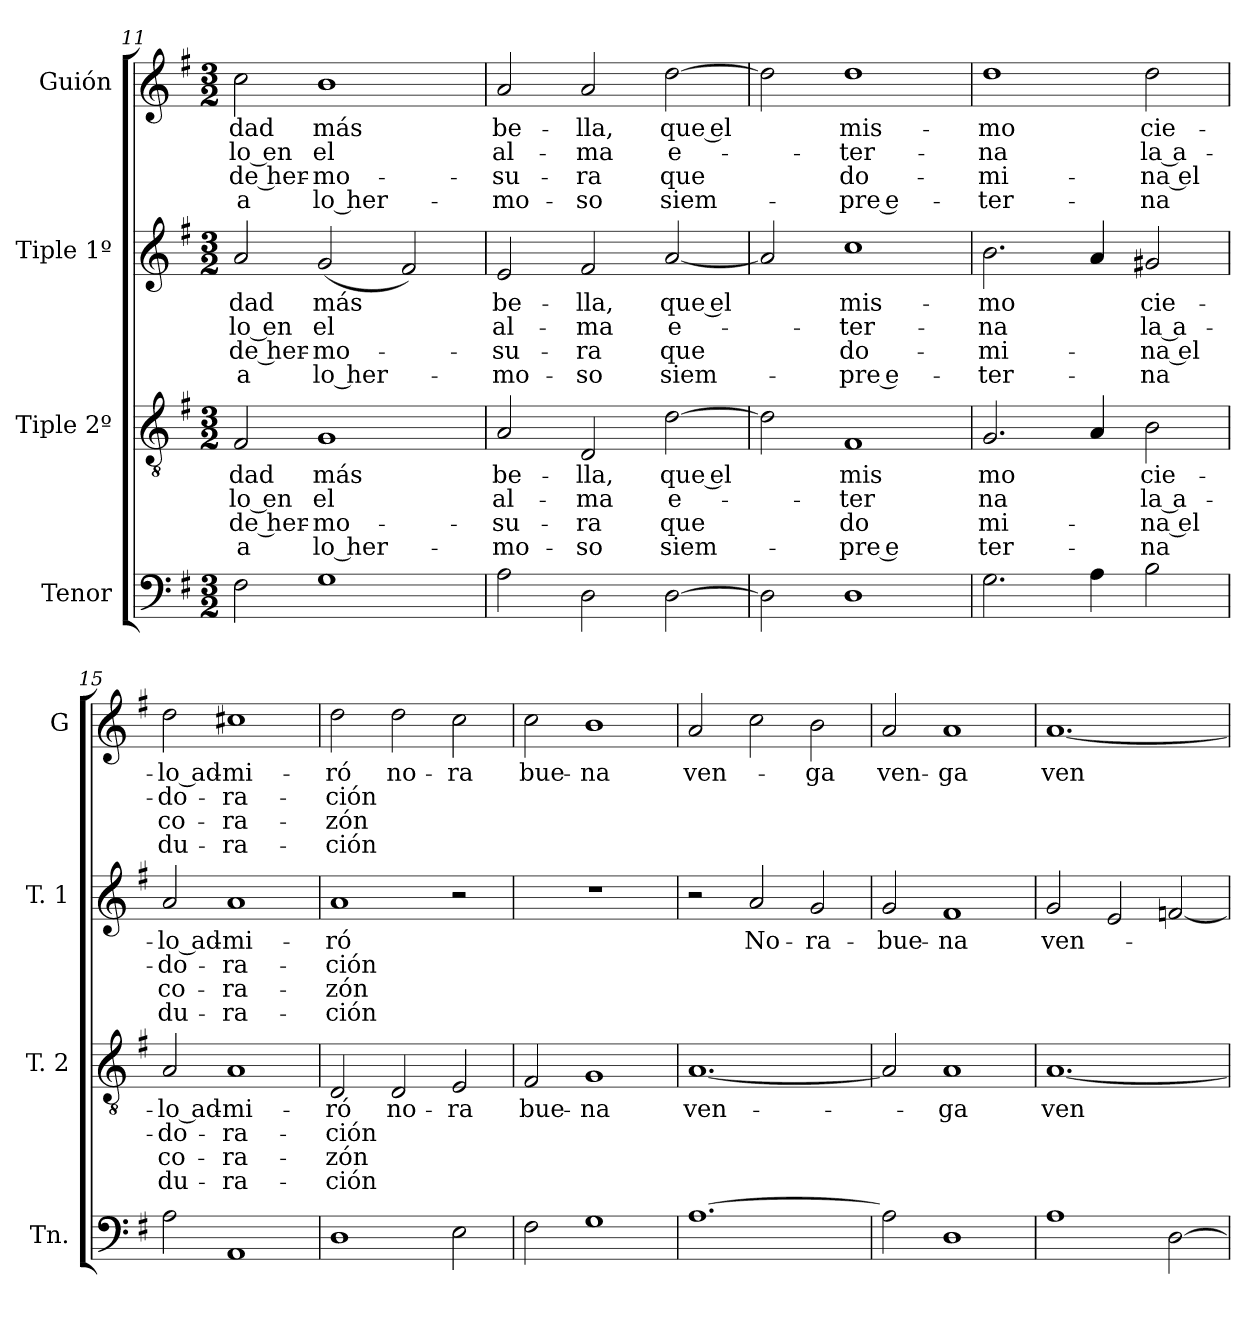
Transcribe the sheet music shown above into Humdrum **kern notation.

**kern	**kern	**text	**text	**text	**text	**kern	**text	**text	**text	**text	**kern	**text	**text	**text	**text
*part4	*part3	*part3	*part3	*part3	*part3	*part2	*part2	*part2	*part2	*part2	*part1	*part1	*part1	*part1	*part1
*staff4	*staff3	*staff3	*staff3	*staff3	*staff3	*staff2	*staff2	*staff2	*staff2	*staff2	*staff1	*staff1	*staff1	*staff1	*staff1
*I"Tenor	*I"Tiple 2º	*	*	*	*	*I"Tiple 1º	*	*	*	*	*I"Guión	*	*	*	*
*I'Tn.	*I'T. 2	*	*	*	*	*I'T. 1	*	*	*	*	*I'G	*	*	*	*
*clefF4	*clefGv2	*	*	*	*	*clefG2	*	*	*	*	*clefG2	*	*	*	*
*k[f#]	*k[f#]	*	*	*	*	*k[f#]	*	*	*	*	*k[f#]	*	*	*	*
*M3/2	*M3/2	*	*	*	*	*M3/2	*	*	*	*	*M3/2	*	*	*	*
=11	=11	=11	=11	=11	=11	=11	=11	=11	=11	=11	=11	=11	=11	=11	=11
2F#	2F#	-dad	-lo en	de her-	a	2a	-dad	-lo en	de her-	a	2cc	-dad	-lo en	de her-	a
1G	1G	más	el	-mo-	lo her-	(2g	más	el	-mo-	lo her-	1b	más	el	-mo-	lo her-
.	.	.	.	.	.	2f#)	.	.	.	.	.	.	.	.	.
=12	=12	=12	=12	=12	=12	=12	=12	=12	=12	=12	=12	=12	=12	=12	=12
2A	2A	be-	al-	-su-	-mo-	2e	be-	al-	-su-	-mo-	2a	be-	al-	-su-	-mo-
2D	2D	-lla,	-ma	-ra	-so	2f#	-lla,	-ma	-ra	-so	2a	-lla,	-ma	-ra	-so
[2D	[2d	que el	e-	que	siem-	[2a	que el	e-	que	siem-	[2dd	que el	e-	que	siem-
=13	=13	=13	=13	=13	=13	=13	=13	=13	=13	=13	=13	=13	=13	=13	=13
2D]	2d]	.	.	.	.	2a]	.	.	.	.	2dd]	.	.	.	.
1D	1F#	mis	-ter	do	-pre e	1cc	mis-	-ter-	do-	pre e-	1dd	mis-	-ter-	do-	pre e-
=14	=14	=14	=14	=14	=14	=14	=14	=14	=14	=14	=14	=14	=14	=14	=14
2.G	2.G	-mo	-na	-mi-	-ter-	2.b	-mo	-na	-mi-	-ter-	1dd	-mo	-na	-mi-	-ter-
4A	4A	.	.	.	.	4a	.	.	.	.	.	.	.	.	.
2B	2B	cie-	la a-	-na el	-na	2g#X	cie-	la a-	-na el	-na	2dd	cie-	la a-	-na el	-na
=15	=15	=15	=15	=15	=15	=15	=15	=15	=15	=15	=15	=15	=15	=15	=15
2A	2A	lo ad-	-do-	co-	du-	2a	lo ad-	-do-	co-	du-	2dd	-lo ad-	-do-	co-	du-
1AA	1A	-mi-	-ra-	-ra-	-ra-	1a	-mi-	-ra-	-ra-	-ra-	1cc#X	-mi-	-ra-	-ra-	-ra-
=16	=16	=16	=16	=16	=16	=16	=16	=16	=16	=16	=16	=16	=16	=16	=16
1D	2D	-ró	-ción	-zón	-ción	1a	-ró	-ción	-zón	-ción	2dd	-ró	-ción	-zón	-ción
.	2D	no-	.	.	.	.	.	.	.	.	2dd	no-	.	.	.
2E	2E	-ra	.	.	.	2r	.	.	.	.	2cc	-ra	.	.	.
=17	=17	=17	=17	=17	=17	=17	=17	=17	=17	=17	=17	=17	=17	=17	=17
2F#	2F#	bue-	.	.	.	1.r	.	.	.	.	2cc	bue-	.	.	.
1G	1G	-na	.	.	.	.	.	.	.	.	1b	-na	.	.	.
=18	=18	=18	=18	=18	=18	=18	=18	=18	=18	=18	=18	=18	=18	=18	=18
[1.A	[1.A	ven-	.	.	.	2r	.	.	.	.	2a	ven-	.	.	.
.	.	.	.	.	.	2a	No-	.	.	.	2cc	.	.	.	.
.	.	.	.	.	.	2g	-ra-	.	.	.	2b	-ga	.	.	.
=19	=19	=19	=19	=19	=19	=19	=19	=19	=19	=19	=19	=19	=19	=19	=19
2A]	2A]	.	.	.	.	2g	-bue-	.	.	.	2a	ven-	.	.	.
1D	1A	-ga	.	.	.	1f#	-na	.	.	.	1a	-ga	.	.	.
=20	=20	=20	=20	=20	=20	=20	=20	=20	=20	=20	=20	=20	=20	=20	=20
1A	[1.A	ven-	.	.	.	2g	ven-	.	.	.	[1.a	ven-	.	.	.
.	.	.	.	.	.	2e	.	.	.	.	.	.	.	.	.
[2D	.	.	.	.	.	[2fn	.	.	.	.	.	.	.	.	.
=	=	=	=	=	=	=	=	=	=	=	=	=	=	=	=
*-	*-	*-	*-	*-	*-	*-	*-	*-	*-	*-	*-	*-	*-	*-	*-
